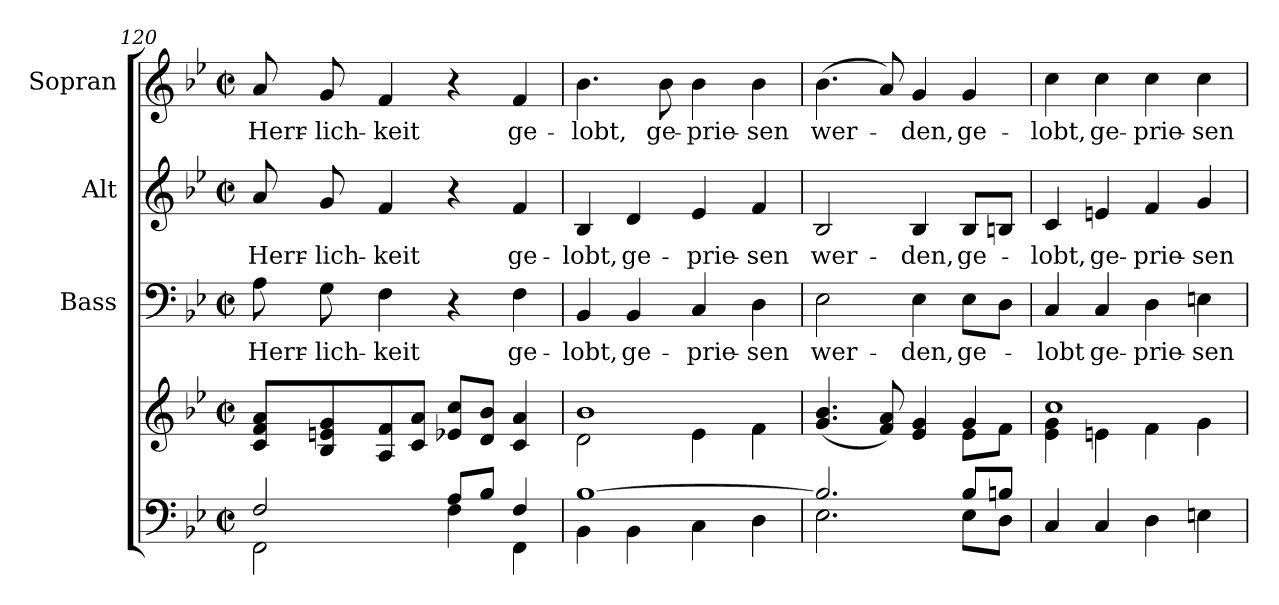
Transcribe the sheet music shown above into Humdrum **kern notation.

**kern	**kern	**kern	**text	**kern	**text	**kern	**text
*part4	*part4	*part3	*part3	*part2	*part2	*part1	*part1
*staff5	*staff4	*staff3	*staff3	*staff2	*staff2	*staff1	*staff1
*	*	*I"Bass	*	*I"Alt	*	*I"Sopran	*
*	*	*I'B.	*	*I'A.	*	*I'S.	*
*clefF4	*clefG2	*clefF4	*	*clefG2	*	*clefG2	*
*k[b-e-]	*k[b-e-]	*k[b-e-]	*	*k[b-e-]	*	*k[b-e-]	*
*B-:	*B-:	*B-:	*	*B-:	*	*B-:	*
*M2/2	*M2/2	*M2/2	*	*M2/2	*	*M2/2	*
*met(c|)	*met(c|)	*met(c|)	*	*met(c|)	*	*met(c|)	*
=120	=120	=120	=120	=120	=120	=120	=120
*^	*	*	*	*	*	*	*
!	!	!	!	!LO:LY:b	!	!LO:LY:b	!	!LO:LY:b
2F/	2FF\	8c/ 8f/ 8a/L	8A\	Herr-	8a/	Herr-	8a/	Herr-
!	!	!	!	!LO:LY:b	!	!LO:LY:b	!	!LO:LY:b
.	.	8B-/ 8en/ 8g/	8G\	-lich-	8g/	-lich-	8g/	-lich-
!	!	!	!	!LO:LY:b	!	!LO:LY:b	!	!LO:LY:b
.	.	8A/ 8f/	4F\	-keit	4f/	-keit	4f/	-keit
.	.	8c/ 8a/J	.	.	.	.	.	.
8A/L	4F\	8e-X/ 8cc/L	4r	.	4r	.	4r	.
8B-/J	.	8d/ 8b-/J	.	.	.	.	.	.
!	!	!	!	!LO:LY:b	!	!LO:LY:b	!	!LO:LY:b
4F/	4FF\	4c/ 4a/	4F\	ge-	4f/	ge-	4f/	ge-
!!LO:LB:g=z
=121	=121	=121	=121	=121	=121	=121	=121	=121
*	*	*^	*	*	*	*	*	*
!	!	!	!	!	!LO:LY:b	!	!LO:LY:b	!	!LO:LY:b
[>1B-	4BB-\	1b-	2d\	4BB-/	-lobt,	4B-/	-lobt,	4.b-\	-lobt,
!	!	!	!	!	!LO:LY:b	!	!LO:LY:b	!	!
.	4BB-\	.	.	4BB-/	ge-	4d/	ge-	.	.
!	!	!	!	!	!	!	!	!	!LO:LY:b
.	.	.	.	.	.	.	.	8b-\	ge-
!	!	!	!	!	!LO:LY:b	!	!LO:LY:b	!	!LO:LY:b
.	4C\	.	4e-\	4C/	-prie-	4e-/	-prie-	4b-\	-prie-
!	!	!	!	!	!LO:LY:b	!	!LO:LY:b	!	!LO:LY:b
.	4D\	.	4f\	4D\	-sen	4f/	-sen	4b-\	-sen
=122	=122	=122	=122	=122	=122	=122	=122	=122	=122
!	!	!	!	!	!LO:LY:b	!	!LO:LY:b	!	!LO:LY:b
2.B-/]	2.E-\	(4.g/ 4.b-/	2.ryy	2E-\	wer-	2B-/	wer-	(>4.b-\	wer-
.	.	8f/ 8a/)	.	.	.	.	.	8a/)	.
!	!	!	!	!	!LO:LY:b	!	!LO:LY:b	!	!LO:LY:b
.	.	4e-/ 4g/	.	4E-\	-den,	4B-/	-den,	4g/	-den,
!	!	!	!	!	!LO:LY:b	!	!LO:LY:b	!	!LO:LY:b
8B-/L	8E-\L	4g/	8e-\L	8E-\L	ge-	8B-/L	ge-	4g/	ge-
8Bn/J	8D\J	.	8f\J	8D\J	.	8Bn/J	.	.	.
=123	=123	=123	=123	=123	=123	=123	=123	=123	=123
!	!	!	!	!	!LO:LY:b	!	!LO:LY:b	!	!LO:LY:b
*v	*v	*	*	*	*	*	*	*	*
4C/	1cc	4e-\ 4g\	4C/	-lobt	4c/	-lobt,	4cc\	-lobt,
!	!	!	!	!LO:LY:b	!	!LO:LY:b	!	!LO:LY:b
4C/	.	4en\	4C/	ge-	4en/	ge-	4cc\	ge-
!	!	!	!	!LO:LY:b	!	!LO:LY:b	!	!LO:LY:b
4D\	.	4f\	4D\	-prie-	4f/	-prie-	4cc\	-prie-
!	!	!	!	!LO:LY:b	!	!LO:LY:b	!	!LO:LY:b
4En\	.	4g\	4En\	-sen	4g/	-sen	4cc\	-sen
*	*v	*v	*	*	*	*	*	*
=	=	=	=	=	=	=	=
*-	*-	*-	*-	*-	*-	*-	*-
